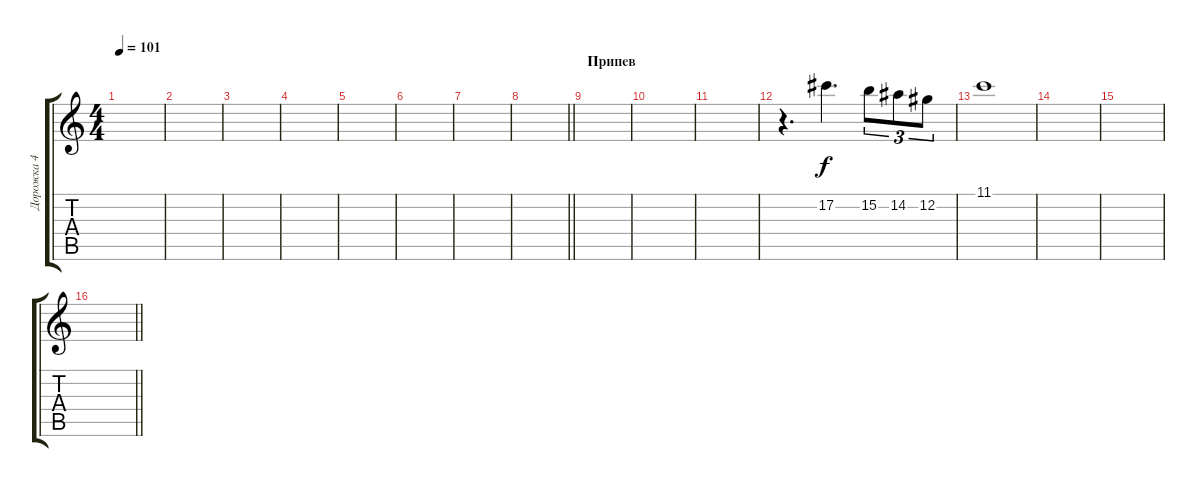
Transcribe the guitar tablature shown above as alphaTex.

\track ("Дорожка 4" "Дорожка 4") {instrument distortionguitar}
\staff {score tabs}
\tuning (Db4 Ab3 E3 B2 Gb2 B1) {hide}
\ts (4 4)
\tempo 101
\clef g2
\ks c
|
|
|
|
|
|
|
\barLineRight lightlight
|
\section ("" "Припев")
|
|
|
r.4{d} 17.2.4{d} 15.2.8{tu (3 2)} 14.2.8{tu (3 2) volume 0} 12.2.8{tu (3 2)} |
11.1.1 |
|
|
\barLineRight lightlight
